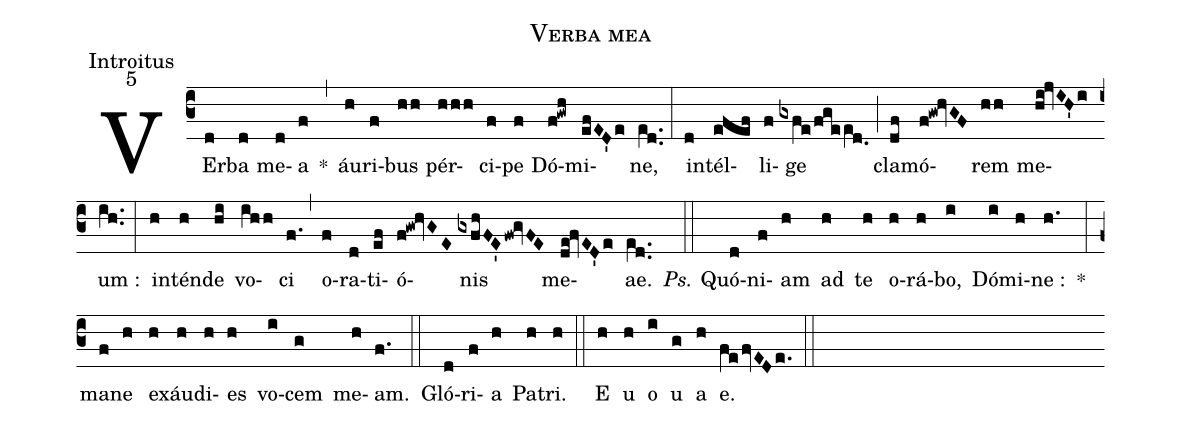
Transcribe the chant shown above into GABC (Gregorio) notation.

name:Verba mea;
office-part:Introitus;
mode:5;
%%
(c3) VEr(d)ba(d) me(d)a(f) *(,) áu(h)ri(f)bus(hh) pér(hhh)ci(f)pe(f) Dó(f!gwh)mi(efED'e)ne,(e[ll:1]d..) (:) in(d)tél(efef)li(f)ge(gxfe/fgee[ll:1]d.0) (;) cla(df)mó(f!gw!hvGF)rem(hh) me(hi!jvIH'i)um :(ih..) (:) in(h)tén(h)de(hi) vo(ihh)ci(f.) (,) o(f)ra(d)ti(ef)ó(f!gw!hvGE)nis(gxfhFE'fw!gvFE) me(de!fvED'e)ae.(e[ll:1]d..) (::) <i>Ps.</i> Quó(d)ni(f)am(h) ad(h) te(h) o(h)rá(h)bo,(i) Dó(i)mi(h)ne :(h.) *(:) ma(f)ne(h) ex(h)áu(h)di(h)es(h) vo(i)cem(g) me(h)am.(f.) (::) Gló(d)ri(f)a(h) Pa(h)tri.(h) (::) <eu>E(h) u(h) o(i) u(g) a(h) e.</eu>(fefvEDe.) (::)
